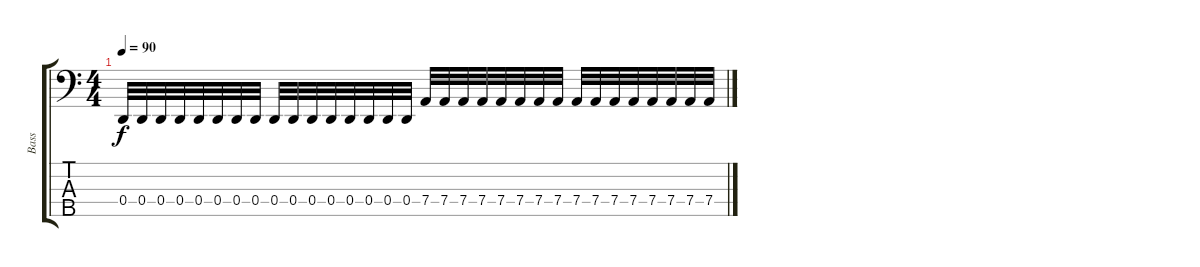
\track ("Bass" "Bass") {instrument electricbasspick}
\staff {score tabs}
\tuning (F2 C2 G1 D1 A0) {hide}
\ts (4 4)
\tempo 90
\clef f4
\ks c
0.4.32{dy f} 0.4.32 0.4.32 0.4.32 0.4.32 0.4.32 0.4.32 0.4.32 0.4.32 0.4.32 0.4.32 0.4.32 0.4.32 0.4.32 0.4.32 0.4.32 7.4.32 7.4.32 7.4.32 7.4.32 7.4.32 7.4.32 7.4.32 7.4.32 7.4.32 7.4.32 7.4.32 7.4.32 7.4.32 7.4.32 7.4.32 7.4.32
